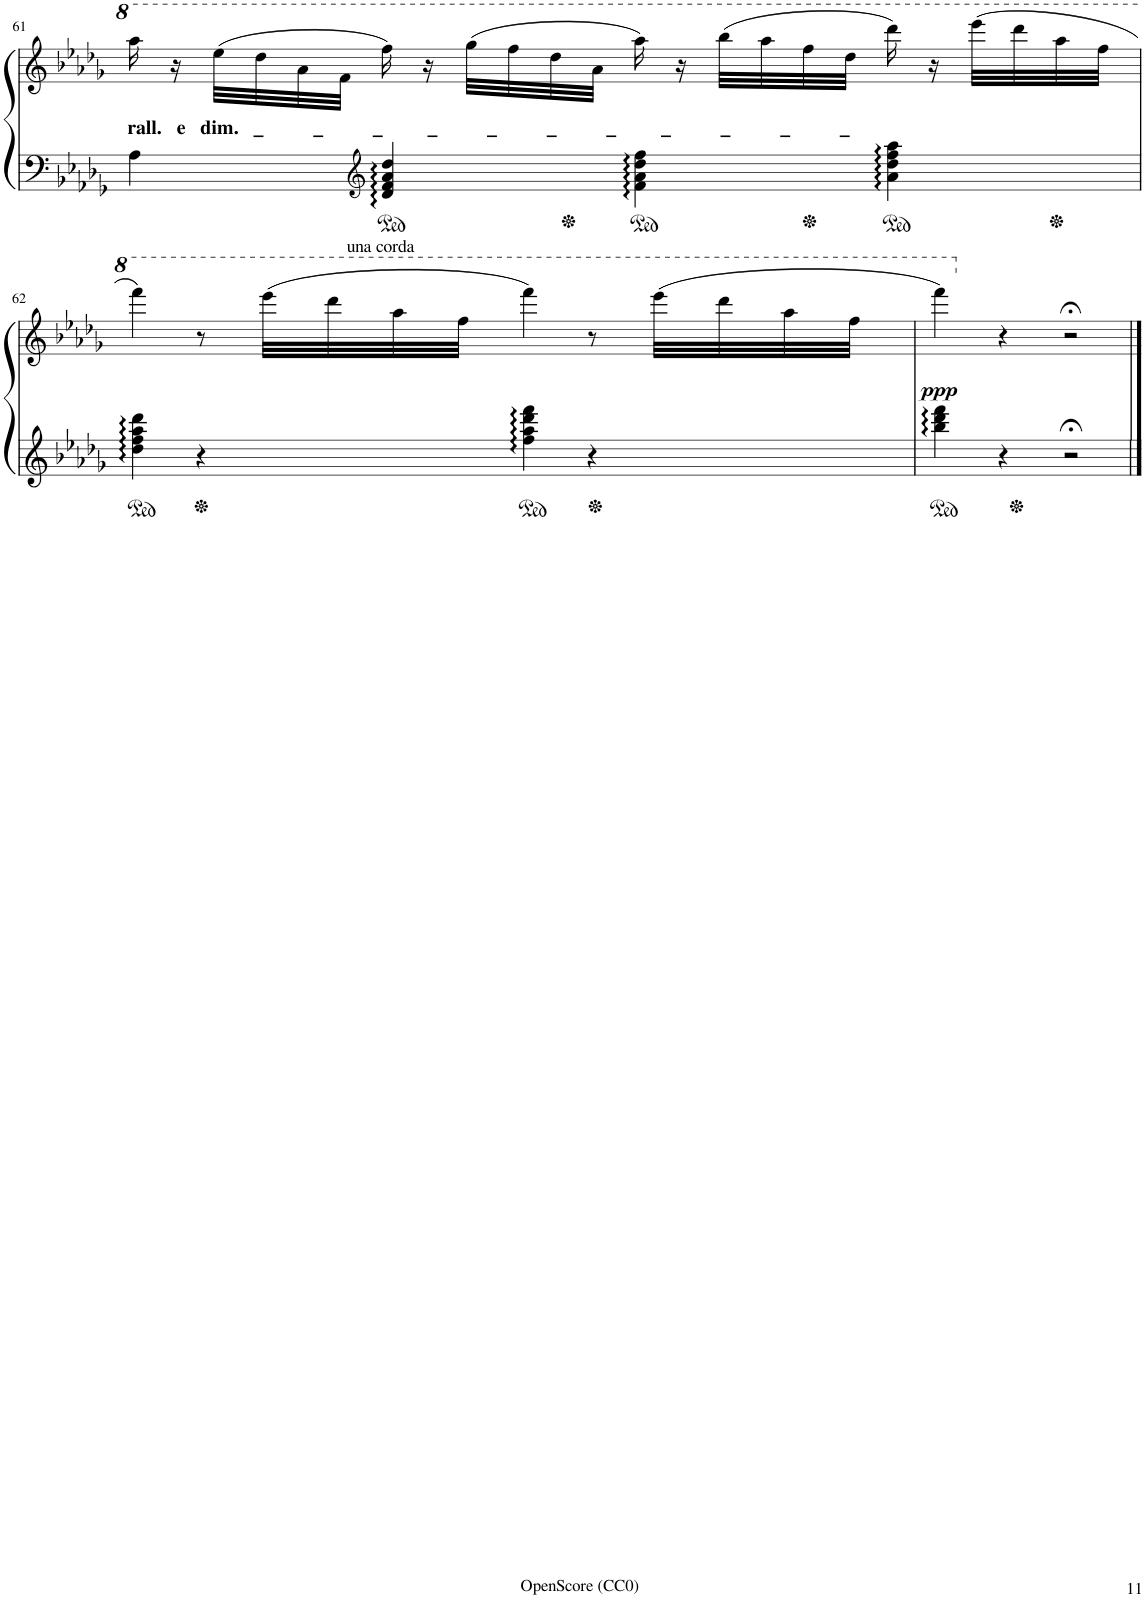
**kern	**kern	**dynam	**kern
*part2	*part2	*part2	*part1
*staff3	*staff2	*staff2/3	*staff1
*I"Piano	*	*	*I"Chant Voice
*I'Pno	*	*	*
!!LO:PB:g=z
*clefF4	*clefG2	*	*clefG2
*k[b-e-a-d-g-]	*k[b-e-a-d-g-]	*	*k[b-e-a-d-g-]
*M4/4	*M4/4	*	*M4/4
*met(c)	*met(c)	*	*met(c)
=61	=61	=61	=61
!	!LO:TX:b:B:t=rall.   e   dim.   _          _          _         _          _          _          _         _          _          _          _	!	!
4A-\	16aaa-\	.	1r
.	16r	.	.
.	(32eee-\LLL	.	.
.	32ddd-\	.	.
.	32aa-\	.	.
.	32ff\JJJ	.	.
*clefG2	*	*	*
!LO:TX:b:t=una corda	!	!	!
4d-/ 4f/ 4a-/ 4dd-/	16fff\)	.	.
.	16r	.	.
.	(32ggg-\LLL	.	.
.	32fff\	.	.
.	32ddd-\	.	.
.	32aa-\JJJ	.	.
4f\ 4a-\ 4dd-\ 4ff\	16aaa-\)	.	.
.	16r	.	.
.	(32bbb-\LLL	.	.
.	32aaa-\	.	.
.	32fff\	.	.
.	32ddd-\JJJ	.	.
4a-\ 4dd-\ 4ff\ 4aa-\	16dddd-\)	.	.
.	16r	.	.
.	(32eeee-\LLL	.	.
.	32dddd-\	.	.
.	32aaa-\	.	.
.	32fff\JJJ	.	.
!!LO:LB:g=z
=62	=62	=62	=62
4dd-\ 4ff\ 4aa-\ 4ddd-\	4ffff\)	.	1r
4r	8r	.	.
.	(32eeee-\LLL	.	.
.	32dddd-\	.	.
.	32aaa-\	.	.
.	32fff\JJJ	.	.
4ff\ 4aa-\ 4ddd-\ 4fff\	4ffff\)	.	.
4r	8r	.	.
.	(32eeee-\LLL	.	.
.	32dddd-\	.	.
.	32aaa-\	.	.
.	32fff\JJJ	.	.
=63	=63	=63	=63
!	!	!LO:DY:b	!
4bb-\ 4ddd-\ 4fff\	4ffff\)	ppp	1r
4r	4r	.	.
2r;<	2r;<	.	.
==	==	==	==
*-	*-	*-	*-
